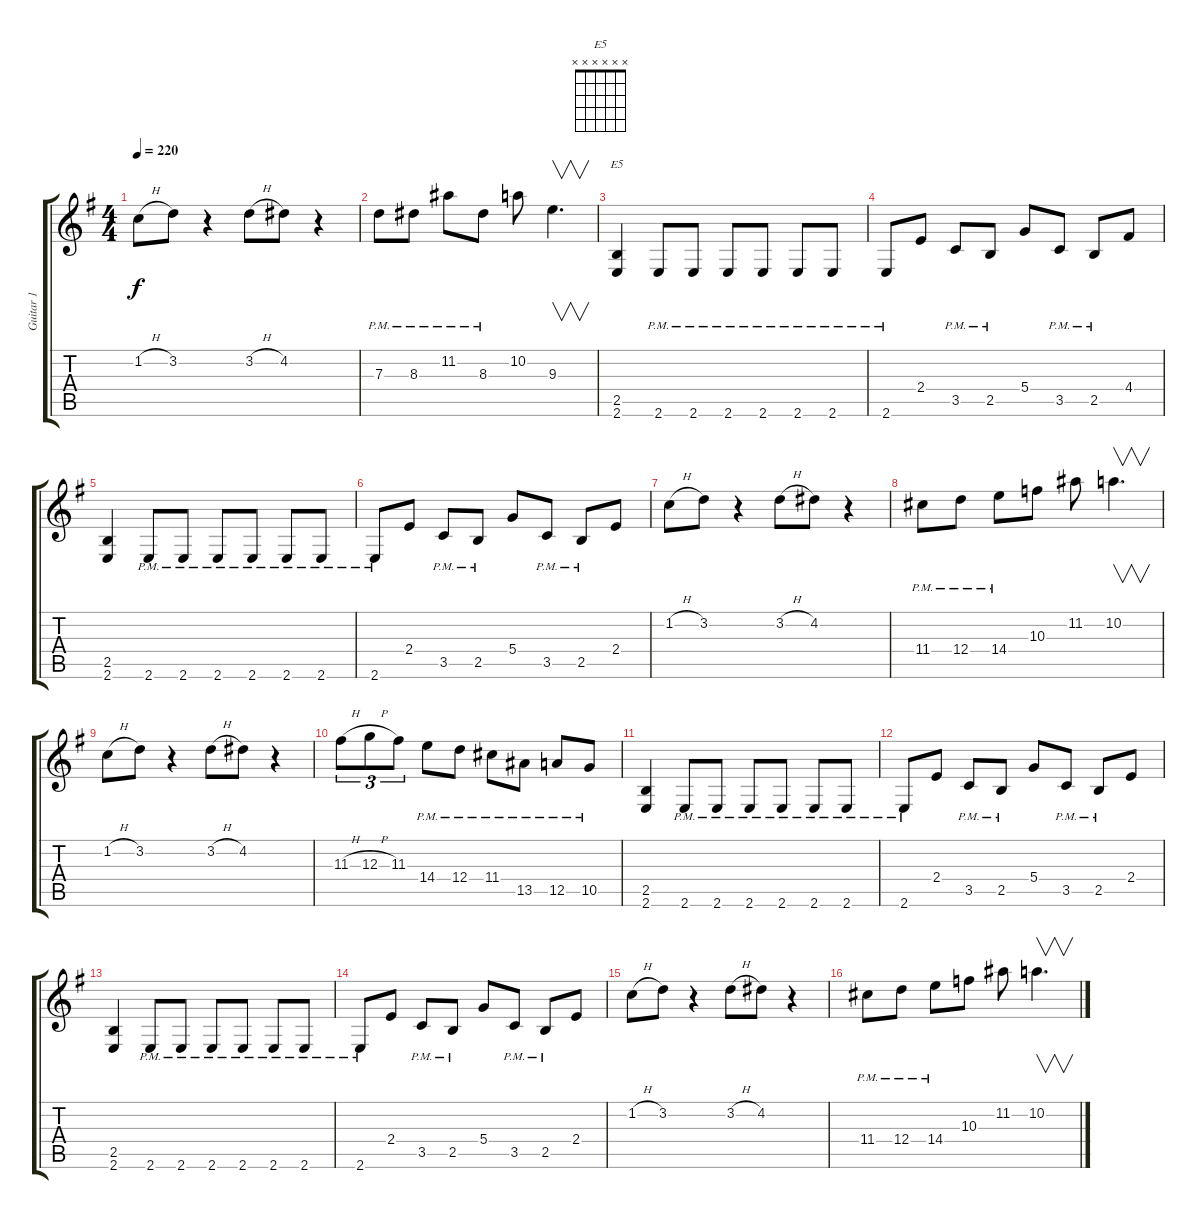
\track ("Guitar 1" "Guitar 1") {instrument distortionguitar}
\staff {score tabs}
\tuning (E4 B3 G3 D3 A2 D2) {hide}
\chord ("E5" x x x x x x)
\ts (4 4)
\tempo 220
\clef g2
\ks eminor
1.2{h}.8{dy f} 3.2.8 r.4 3.2{h}.8 4.2.8 r.4 |
7.3{pm}.8 8.3{pm}.8 11.2{pm}.8 8.3{pm}.8 10.2.8 9.3.4{v d} |
(2.5 2.6).4{ch "E5"} 2.6{pm}.8 2.6{pm}.8 2.6{pm}.8 2.6{pm}.8 2.6{pm}.8 2.6{pm}.8 |
2.6{pm}.8 2.4.8 3.5{pm}.8 2.5{pm}.8 5.4.8 3.5{pm}.8 2.5{pm}.8 4.4.8 |
(2.5 2.6).4 2.6{pm}.8 2.6{pm}.8 2.6{pm}.8 2.6{pm}.8 2.6{pm}.8 2.6{pm}.8 |
2.6{pm}.8 2.4.8 3.5{pm}.8 2.5{pm}.8 5.4.8 3.5{pm}.8 2.5{pm}.8 2.4.8 |
1.2{h}.8 3.2.8 r.4 3.2{h}.8 4.2.8 r.4 |
11.4{pm}.8 12.4{pm}.8 14.4{pm}.8 10.3.8 11.2.8 10.2.4{v d} |
1.2{h}.8 3.2.8 r.4 3.2{h}.8 4.2.8 r.4 |
11.3{h}.8{tu (3 2)} 12.3{h}.8{tu (3 2)} 11.3.8{tu (3 2)} 14.4{pm}.8 12.4{pm}.8 11.4{pm}.8 13.5{pm}.8 12.5{pm}.8 10.5{pm}.8 |
(2.5 2.6).4 2.6{pm}.8 2.6{pm}.8 2.6{pm}.8 2.6{pm}.8 2.6{pm}.8 2.6{pm}.8 |
2.6{pm}.8 2.4.8 3.5{pm}.8 2.5{pm}.8 5.4.8 3.5{pm}.8 2.5{pm}.8 2.4.8 |
(2.5 2.6).4 2.6{pm}.8 2.6{pm}.8 2.6{pm}.8 2.6{pm}.8 2.6{pm}.8 2.6{pm}.8 |
2.6{pm}.8 2.4.8 3.5{pm}.8 2.5{pm}.8 5.4.8 3.5{pm}.8 2.5{pm}.8 2.4.8 |
1.2{h}.8 3.2.8 r.4 3.2{h}.8 4.2.8 r.4 |
11.4{pm}.8 12.4{pm}.8 14.4{pm}.8 10.3.8 11.2.8 10.2.4{v d}
